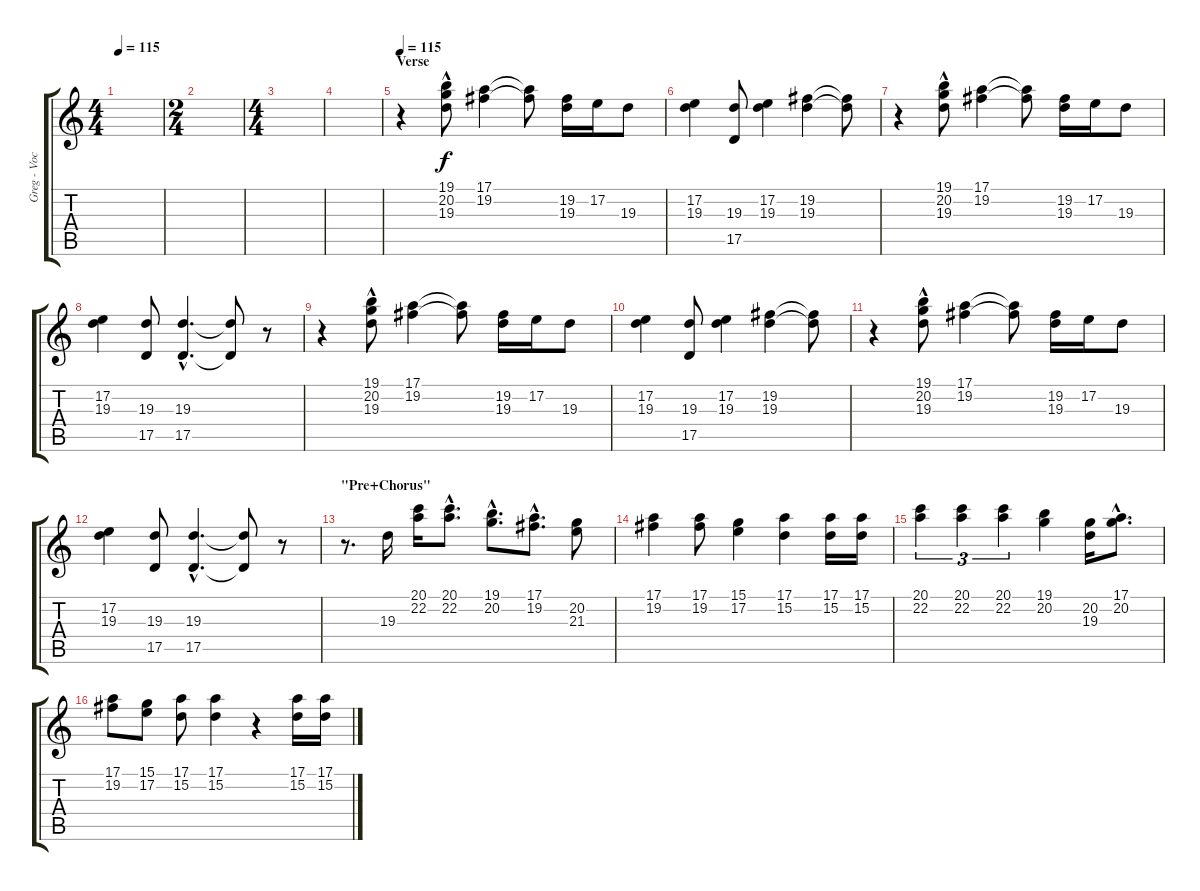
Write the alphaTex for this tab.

\track ("Greg - Vocal" "Greg - Voc") {instrument lead6voice}
\staff {score tabs}
\tuning (E4 B3 G3 D3 A2 E2) {hide}
\ts (4 4)
\tempo 115
\clef g2
\ks c
|
\ts (2 4)
|
\ts (4 4)
|
|
\section ("" "Verse")
\tempo 115
r.4 (19.1 20.2 19.3{hac}).8 (17.1 19.2).4 (17.1{t} 19.2{t}).8 (19.2 19.3).16 17.2.16 19.3.8 |
(17.2 19.3).4 (19.3 17.5).8 (17.2 19.3).4 (19.2 19.3).4 (19.2{t} 19.3{t}).8 |
r.4 (19.1 20.2 19.3{hac}).8 (17.1 19.2).4 (17.1{t} 19.2{t}).8 (19.2 19.3).16 17.2.16 19.3.8 |
(17.2 19.3).4 (19.3 17.5).8 (19.3{hac} 17.5{hac}).4{d} (19.3{t} 17.5{t}).8 r.8 |
r.4 (19.1 20.2 19.3{hac}).8 (17.1 19.2).4 (17.1{t} 19.2{t}).8 (19.2 19.3).16 17.2.16 19.3.8 |
(17.2 19.3).4 (19.3 17.5).8 (17.2 19.3).4 (19.2 19.3).4 (19.2{t} 19.3{t}).8 |
r.4 (19.1 20.2 19.3{hac}).8 (17.1 19.2).4 (17.1{t} 19.2{t}).8 (19.2 19.3).16 17.2.16 19.3.8 |
(17.2 19.3).4 (19.3 17.5).8 (19.3{hac} 17.5{hac}).4{d} (19.3{t} 17.5{t}).8 r.8 |
\section ("" "\"Pre+Chorus\"")
r.8{d} 19.3.16 (20.1 22.2).16 (20.1{hac} 22.2{hac}).8{d} (19.1{hac} 20.2{hac}).8{d} (17.1{hac} 19.2{hac}).8{d} (20.2 21.3).8 |
(17.1 19.2).4 (17.1 19.2).8 (15.1 17.2).4 (17.1 15.2).4 (17.1 15.2).16 (17.1 15.2).16 |
(20.1 22.2).4{tu (3 2)} (20.1 22.2).4{tu (3 2)} (20.1 22.2).4{tu (3 2)} (19.1 20.2).4 (20.2 19.3).16 (17.1{hac} 20.2{hac}).8{d} |
(17.1 19.2).8 (15.1 17.2).8 (17.1 15.2).8 (17.1 15.2).4 r.4 (17.1 15.2).16 (17.1 15.2).16
